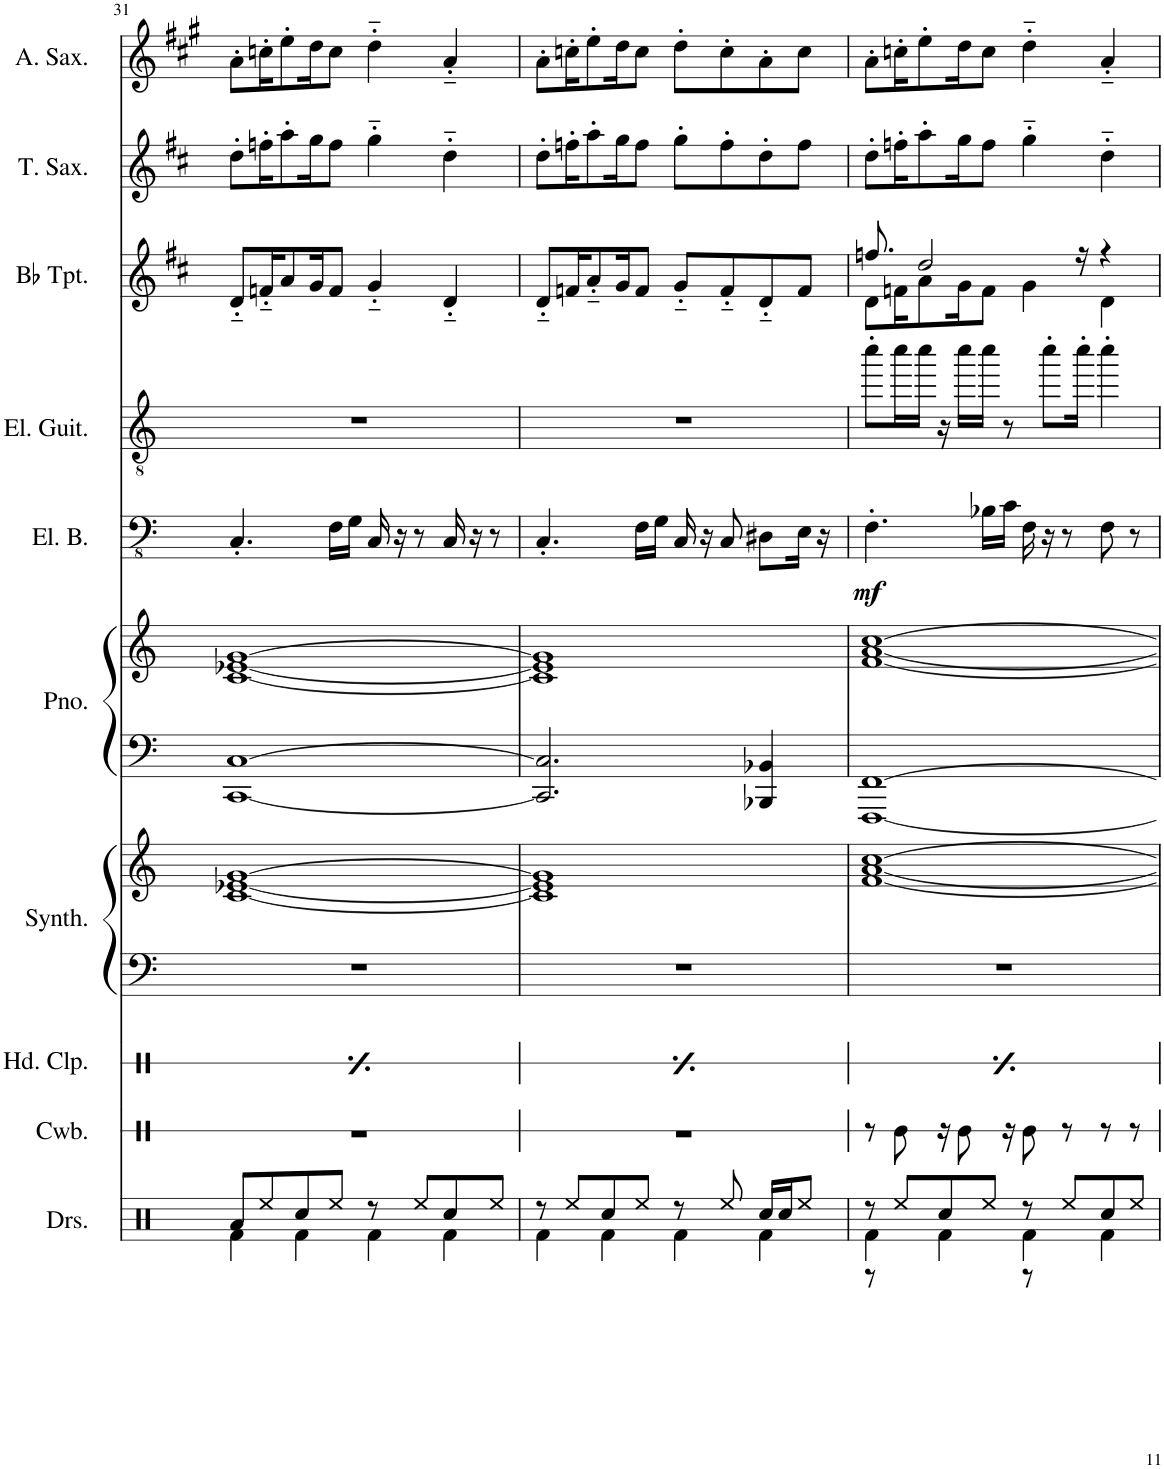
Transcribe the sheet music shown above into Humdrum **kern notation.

**kern	**kern	**kern	**kern	**kern	**kern	**kern	**kern	**dynam	**kern	**kern	**kern	**kern	**kern
*part11	*part10	*part9	*part8	*part8	*part7	*part7	*part6	*part6	*part5	*part4	*part3	*part2	*part1
*staff13	*staff12	*staff11	*staff10	*staff9	*staff8	*staff7	*staff6	*staff6	*staff5	*staff4	*staff3	*staff2	*staff1
*I"Drumset	*I"Cowbell	*I"Hand Clap	*I"Warm Synthesizer	*	*I"Piano	*	*I"Electric Bass	*	*I"Electric Guitar	*I"Bb Trumpet	*I"Baritone Saxophone	*I"Tenor Saxophone	*I"Alto Saxophone
*I'Drs.	*I'Cwb.	*I'Hd. Clp.	*I'Synth.	*	*I'Pno.	*	*I'El. B.	*	*I'El. Guit.	*I'Bb Tpt.	*I'Bar. Sax.	*I'T. Sax.	*I'A. Sax.
!!LO:PB:g=z
*clefX	*clefX	*clefX	*clefF4	*clefG2	*clefF4	*clefG2	*clefFv4	*	*clefGv2	*clefG2	*clefG2	*clefG2	*clefG2
*	*	*	*	*	*	*	*	*	*	*Trd1c2	*Trd12c21	*Trd8c14	*Trd5c9
*k[]	*k[]	*k[]	*k[]	*k[]	*k[]	*k[]	*k[]	*	*k[]	*k[f#c#]	*k[f#c#g#]	*k[f#c#]	*k[f#c#g#]
*M4/4	*M4/4	*M4/4	*M4/4	*M4/4	*M4/4	*M4/4	*M4/4	*	*M4/4	*M4/4	*M4/4	*M4/4	*M4/4
=31	=31	=31	=31	=31	=31	=31	=31	=31	=31	=31	=31	=31	=31
*^	*	*	*	*	*	*	*	*	*	*	*	*	*
8Ra/L	4Rf\	1r	8r	1r	[1c [1e-X [1g	[1CC [1C	[1c [1e-X [1g	4.CC'/	.	1r	8d'~/L	8aa'~\L	8dd'\L	8a'\L
8Ree/	.	.	16r	.	.	.	.	.	.	.	16fn'~/K	16cccn'~\K	16ffn'\K	16ccn'\K
.	.	.	16r	.	.	.	.	.	.	.	8a/	8eee\J	8aa'\	8ee'\
8Rcc/	4Rf\	.	16Re/	.	.	.	.	.	.	.	.	.	.	.
.	.	.	16r	.	.	.	.	.	.	.	16g/K	16ddd\KL	16gg\K	16dd\K
8Ree/J	.	.	8r	.	.	.	.	16FF\LL	.	.	8f/J	8ccc\J	8ff\J	8cc\J
.	.	.	.	.	.	.	.	16GG\JJ	.	.	.	.	.	.
8r	4Rf\	.	4r	.	.	.	.	16CC/	.	.	4g'~/	4ddd'~	4gg'~\	4dd'~\
.	.	.	.	.	.	.	.	16r	.	.	.	.	.	.
8Ree/L	.	.	.	.	.	.	.	8r	.	.	.	.	.	.
8Rcc/	4Rf\	.	4Re/	.	.	.	.	16CC/	.	.	4d'~/	4aa'~	4dd'~\	4a'~/
.	.	.	.	.	.	.	.	16r	.	.	.	.	.	.
8Ree/J	.	.	.	.	.	.	.	8r	.	.	.	.	.	.
=32	=32	=32	=32	=32	=32	=32	=32	=32	=32	=32	=32	=32	=32	=32
8r	4Rf\	1r	8r	1r	1c] 1e-] 1g]	2.CC/] 2.C/]	1c] 1e-] 1g]	4.CC'/	.	1r	8d'~/L	8aa'~\L	8dd'\L	8a'\L
8Ree/L	.	.	16r	.	.	.	.	.	.	.	16fn/K	16cccn\K	16ffn'\K	16ccn'\K
.	.	.	16r	.	.	.	.	.	.	.	8a'~/	8eee'~\J	8aa'\	8ee'\
8Rcc/	4Rf\	.	16Re/	.	.	.	.	.	.	.	.	.	.	.
.	.	.	16r	.	.	.	.	.	.	.	16g/K	16ddd\KL	16gg\K	16dd\K
8Ree/J	.	.	8r	.	.	.	.	16FF\LL	.	.	8f/J	8ccc\J	8ff\J	8cc\J
.	.	.	.	.	.	.	.	16GG\JJ	.	.	.	.	.	.
8r	4Rf\	.	4r	.	.	.	.	16CC/	.	.	8g'~/L	8ddd'~\L	8gg'\L	8dd'\L
.	.	.	.	.	.	.	.	16r	.	.	.	.	.	.
8Ree/	.	.	.	.	.	.	.	8CC/	.	.	8f'~/	8ccc'~\J	8ff'\	8cc'\
16Rcc/LL	4Rf\	.	4Re/	.	.	4BBB-X/ 4BB-X/	.	8DD#X\L	.	.	8d'~/	8aa'~\L	8dd'\	8a'\
16Rcc/J	.	.	.	.	.	.	.	.	.	.	.	.	.	.
8Ree/J	.	.	.	.	.	.	.	16EE\Jk	.	.	8f/J	8ccc\J	8ff\J	8cc\J
.	.	.	.	.	.	.	.	16r	.	.	.	.	.	.
=33	=33	=33	=33	=33	=33	=33	=33	=33	=33	=33	=33	=33	=33	=33
*	*^	*	*	*	*	*	*	*	*	*	*^	*	*	*
!	!	!	!	!	!	!	!	!	!	!LO:DY:b	!	!	!	!	!	!
8r	4Rf\	8r	8r	8r	1r	[1f [1a [1cc	[1FFF [1FF	[1f [1a [1cc	4.FF'\	mf	8ccc'\L	8.ffn/	8d\L	8aa'~\L	8dd'\L	8a'\L
8Ree/L	.	4.ryy	8Re\	16r	.	.	.	.	.	.	16ccc\L	.	16fn\K	16cccn'~\K	16ffn'\K	16ccn'\K
.	.	.	.	16r	.	.	.	.	.	.	16ccc\JJ	2dd/	8a\	8eee\J	8aa'\	8ee'\
8Rcc/	4Rf\	.	16r	16Re/	.	.	.	.	.	.	16r	.	.	.	.	.
.	.	.	8Re\	16r	.	.	.	.	.	.	16ccc\LL	.	16g\K	16ddd\KL	16gg\K	16dd\K
8Ree/J	.	.	.	8r	.	.	.	.	16BB-X\LL	.	16ccc\JJ	.	8f\J	8ccc\J	8ff\J	8cc\J
.	.	.	16r	.	.	.	.	.	16C\JJ	.	8r	.	.	.	.	.
8r	4Rf\	8r	8Re\	4r	.	.	.	.	16FF\	.	.	.	4g\	4ddd'~	4gg'~\	4dd'~\
.	.	.	.	.	.	.	.	.	16r	.	8ccc'\L	.	.	.	.	.
8Ree/L	.	4.ryy	8r	.	.	.	.	.	8r	.	.	.	.	.	.	.
.	.	.	.	.	.	.	.	.	.	.	16ccc'\Jk	16r	.	.	.	.
8Rcc/	4Rf\	.	8r	4Re/	.	.	.	.	8FF\	.	4ccc'\	4r	4d\	4aa'~	4dd'~\	4a'~/
8Ree/J	.	.	8r	.	.	.	.	.	8r	.	.	.	.	.	.	.
*v	*v	*v	*	*	*	*	*	*	*	*	*	*v	*v	*	*	*
=	=	=	=	=	=	=	=	=	=	=	=	=	=
*-	*-	*-	*-	*-	*-	*-	*-	*-	*-	*-	*-	*-	*-
